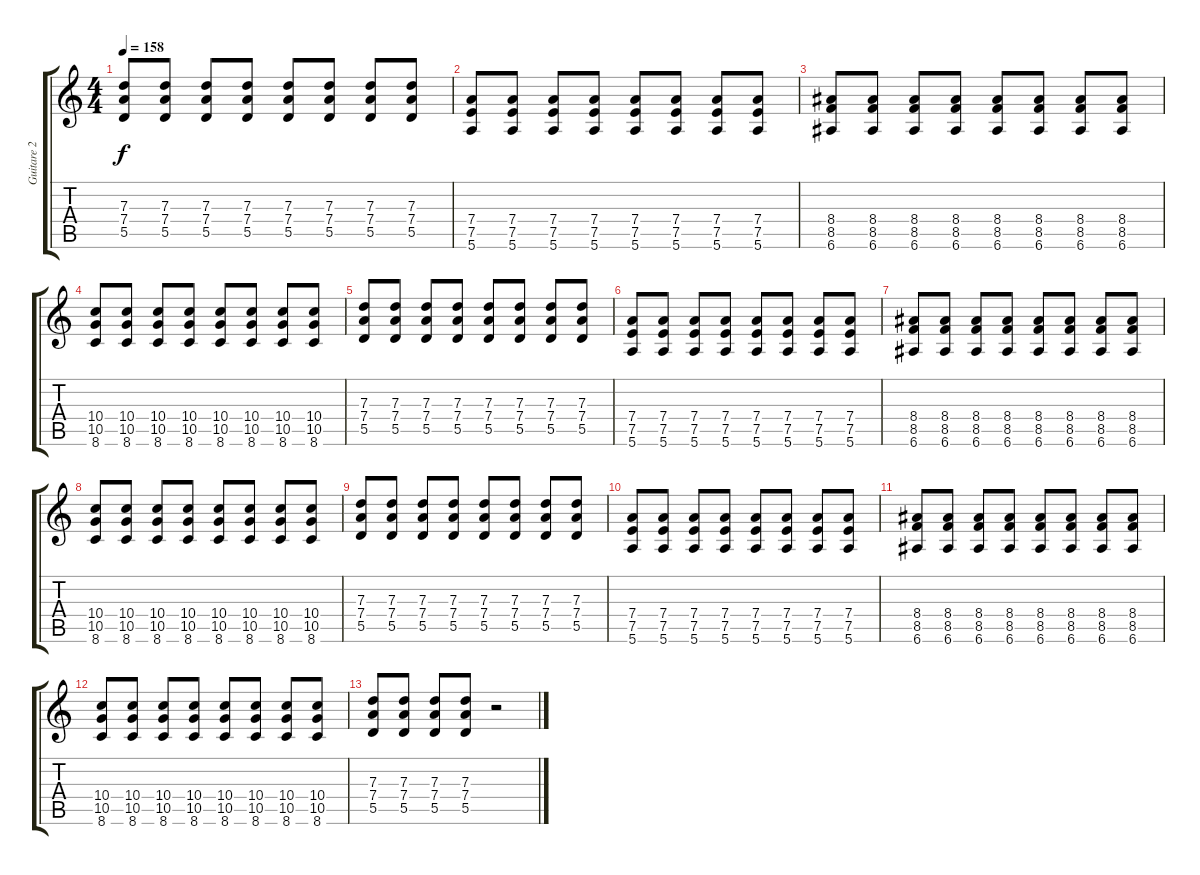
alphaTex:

\track ("Guitare 2" "Guitare 2") {instrument overdrivenguitar}
\staff {score tabs}
\tuning (E4 B3 G3 D3 A2 E2) {hide}
\ts (4 4)
\tempo 158
\clef g2
\ks c
(7.3 7.4 5.5).8{dy f} (7.3 7.4 5.5).8 (7.3 7.4 5.5).8 (7.3 7.4 5.5).8 (7.3 7.4 5.5).8 (7.3 7.4 5.5).8 (7.3 7.4 5.5).8 (7.3 7.4 5.5).8 |
(7.4 7.5 5.6).8 (7.4 7.5 5.6).8 (7.4 7.5 5.6).8 (7.4 7.5 5.6).8 (7.4 7.5 5.6).8 (7.4 7.5 5.6).8 (7.4 7.5 5.6).8 (7.4 7.5 5.6).8 |
(8.4 8.5 6.6).8 (8.4 8.5 6.6).8 (8.4 8.5 6.6).8 (8.4 8.5 6.6).8 (8.4 8.5 6.6).8 (8.4 8.5 6.6).8 (8.4 8.5 6.6).8 (8.4 8.5 6.6).8 |
(10.4 10.5 8.6).8 (10.4 10.5 8.6).8 (10.4 10.5 8.6).8 (10.4 10.5 8.6).8 (10.4 10.5 8.6).8 (10.4 10.5 8.6).8 (10.4 10.5 8.6).8 (10.4 10.5 8.6).8 |
(7.3 7.4 5.5).8 (7.3 7.4 5.5).8 (7.3 7.4 5.5).8 (7.3 7.4 5.5).8 (7.3 7.4 5.5).8 (7.3 7.4 5.5).8 (7.3 7.4 5.5).8 (7.3 7.4 5.5).8 |
(7.4 7.5 5.6).8 (7.4 7.5 5.6).8 (7.4 7.5 5.6).8 (7.4 7.5 5.6).8 (7.4 7.5 5.6).8 (7.4 7.5 5.6).8 (7.4 7.5 5.6).8 (7.4 7.5 5.6).8 |
(8.4 8.5 6.6).8 (8.4 8.5 6.6).8 (8.4 8.5 6.6).8 (8.4 8.5 6.6).8 (8.4 8.5 6.6).8 (8.4 8.5 6.6).8 (8.4 8.5 6.6).8 (8.4 8.5 6.6).8 |
(10.4 10.5 8.6).8 (10.4 10.5 8.6).8 (10.4 10.5 8.6).8 (10.4 10.5 8.6).8 (10.4 10.5 8.6).8 (10.4 10.5 8.6).8 (10.4 10.5 8.6).8 (10.4 10.5 8.6).8 |
(7.3 7.4 5.5).8 (7.3 7.4 5.5).8 (7.3 7.4 5.5).8 (7.3 7.4 5.5).8 (7.3 7.4 5.5).8 (7.3 7.4 5.5).8 (7.3 7.4 5.5).8 (7.3 7.4 5.5).8 |
(7.4 7.5 5.6).8 (7.4 7.5 5.6).8 (7.4 7.5 5.6).8 (7.4 7.5 5.6).8 (7.4 7.5 5.6).8 (7.4 7.5 5.6).8 (7.4 7.5 5.6).8 (7.4 7.5 5.6).8 |
(8.4 8.5 6.6).8 (8.4 8.5 6.6).8 (8.4 8.5 6.6).8 (8.4 8.5 6.6).8 (8.4 8.5 6.6).8 (8.4 8.5 6.6).8 (8.4 8.5 6.6).8 (8.4 8.5 6.6).8 |
(10.4 10.5 8.6).8 (10.4 10.5 8.6).8 (10.4 10.5 8.6).8 (10.4 10.5 8.6).8 (10.4 10.5 8.6).8 (10.4 10.5 8.6).8 (10.4 10.5 8.6).8 (10.4 10.5 8.6).8 |
(7.3 7.4 5.5).8 (7.3 7.4 5.5).8 (7.3 7.4 5.5).8 (7.3 7.4 5.5).8 r.2
